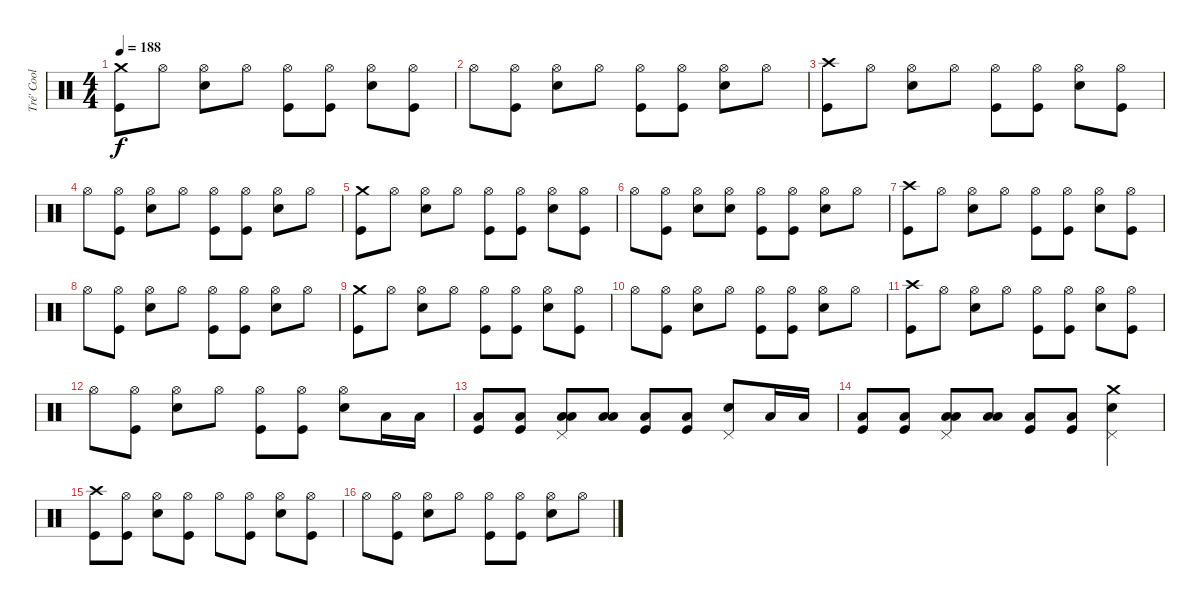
\track ("Tré' Cool" "Tré' Cool") {instrument percussion}
\staff {score}
\articulation defaults
\ts (4 4)
\tempo 188
\clef neutral
\ks c
("Crash medium (hit)" "Kick (hit)").8{dy f} "Hi-Hat (open)".8 ("Hi-Hat (open)" "Electric Snare (hit)").8 "Hi-Hat (open)".8 ("Hi-Hat (open)" "Kick (hit)").8 ("Hi-Hat (open)" "Kick (hit)").8 ("Hi-Hat (open)" "Electric Snare (hit)").8 ("Hi-Hat (open)" "Kick (hit)").8 |
"Hi-Hat (open)".8 ("Hi-Hat (open)" "Kick (hit)").8 ("Hi-Hat (open)" "Electric Snare (hit)").8 "Hi-Hat (open)".8 ("Hi-Hat (open)" "Kick (hit)").8 ("Hi-Hat (open)" "Kick (hit)").8 ("Hi-Hat (open)" "Electric Snare (hit)").8 "Hi-Hat (open)".8 |
("Crash high (hit)" "Kick (hit)").8 "Hi-Hat (open)".8 ("Hi-Hat (open)" "Electric Snare (hit)").8 "Hi-Hat (open)".8 ("Hi-Hat (open)" "Kick (hit)").8 ("Hi-Hat (open)" "Kick (hit)").8 ("Hi-Hat (open)" "Electric Snare (hit)").8 ("Hi-Hat (open)" "Kick (hit)").8 |
"Hi-Hat (open)".8 ("Hi-Hat (open)" "Kick (hit)").8 ("Hi-Hat (open)" "Electric Snare (hit)").8 "Hi-Hat (open)".8 ("Hi-Hat (open)" "Kick (hit)").8 ("Hi-Hat (open)" "Kick (hit)").8 ("Hi-Hat (open)" "Electric Snare (hit)").8 "Hi-Hat (open)".8 |
("Crash medium (hit)" "Kick (hit)").8 "Hi-Hat (open)".8 ("Hi-Hat (open)" "Electric Snare (hit)").8 "Hi-Hat (open)".8 ("Hi-Hat (open)" "Kick (hit)").8 ("Hi-Hat (open)" "Kick (hit)").8 ("Hi-Hat (open)" "Electric Snare (hit)").8 ("Hi-Hat (open)" "Kick (hit)").8 |
"Hi-Hat (open)".8 ("Hi-Hat (open)" "Kick (hit)").8 ("Hi-Hat (open)" "Electric Snare (hit)").8 ("Hi-Hat (open)" "Electric Snare (hit)").8 ("Hi-Hat (open)" "Kick (hit)").8 ("Hi-Hat (open)" "Kick (hit)").8 ("Hi-Hat (open)" "Electric Snare (hit)").8 "Hi-Hat (open)".8 |
("Crash high (hit)" "Kick (hit)").8 "Hi-Hat (open)".8 ("Hi-Hat (open)" "Electric Snare (hit)").8 "Hi-Hat (open)".8 ("Hi-Hat (open)" "Kick (hit)").8 ("Hi-Hat (open)" "Kick (hit)").8 ("Hi-Hat (open)" "Electric Snare (hit)").8 ("Hi-Hat (open)" "Kick (hit)").8 |
"Hi-Hat (open)".8 ("Hi-Hat (open)" "Kick (hit)").8 ("Hi-Hat (open)" "Electric Snare (hit)").8 "Hi-Hat (open)".8 ("Hi-Hat (open)" "Kick (hit)").8 ("Hi-Hat (open)" "Kick (hit)").8 ("Hi-Hat (open)" "Electric Snare (hit)").8 "Hi-Hat (open)".8 |
("Crash medium (hit)" "Kick (hit)").8 "Hi-Hat (open)".8 ("Hi-Hat (open)" "Electric Snare (hit)").8 "Hi-Hat (open)".8 ("Hi-Hat (open)" "Kick (hit)").8 ("Hi-Hat (open)" "Kick (hit)").8 ("Hi-Hat (open)" "Electric Snare (hit)").8 ("Hi-Hat (open)" "Kick (hit)").8 |
"Hi-Hat (open)".8 ("Hi-Hat (open)" "Kick (hit)").8 ("Hi-Hat (open)" "Electric Snare (hit)").8 "Hi-Hat (open)".8 ("Hi-Hat (open)" "Kick (hit)").8 ("Hi-Hat (open)" "Kick (hit)").8 ("Hi-Hat (open)" "Electric Snare (hit)").8 "Hi-Hat (open)".8 |
("Crash high (hit)" "Kick (hit)").8 "Hi-Hat (open)".8 ("Hi-Hat (open)" "Electric Snare (hit)").8 "Hi-Hat (open)".8 ("Hi-Hat (open)" "Kick (hit)").8 ("Hi-Hat (open)" "Kick (hit)").8 ("Hi-Hat (open)" "Electric Snare (hit)").8 ("Hi-Hat (open)" "Kick (hit)").8 |
"Hi-Hat (open)".8 ("Hi-Hat (open)" "Kick (hit)").8 ("Hi-Hat (open)" "Electric Snare (hit)").8 "Hi-Hat (open)".8 ("Hi-Hat (open)" "Kick (hit)").8 ("Hi-Hat (open)" "Kick (hit)").8 ("Hi-Hat (open)" "Electric Snare (hit)").8 "Low Floor Tom (hit)".16 "Low Floor Tom (hit)".16 |
("Low Floor Tom (hit)" "Kick (hit)").8 ("Low Floor Tom (hit)" "Kick (hit)").8 ("Low Tom (hit)" "Low Floor Tom (hit)" "Pedal Hi-Hat (hit)").8 ("Low Tom (hit)" "Low Floor Tom (hit)").8 ("Low Floor Tom (hit)" "Kick (hit)").8 ("Low Floor Tom (hit)" "Kick (hit)").8 ("Electric Snare (hit)" "Pedal Hi-Hat (hit)").8 "Low Floor Tom (hit)".16 "Low Floor Tom (hit)".16 |
("Low Floor Tom (hit)" "Kick (hit)").8 ("Low Floor Tom (hit)" "Kick (hit)").8 ("Low Tom (hit)" "Low Floor Tom (hit)" "Pedal Hi-Hat (hit)").8 ("Low Tom (hit)" "Low Floor Tom (hit)").8 ("Low Floor Tom (hit)" "Kick (hit)").8 ("Low Floor Tom (hit)" "Kick (hit)").8 ("Crash medium (hit)" "Electric Snare (hit)" "Pedal Hi-Hat (hit)").4 |
("Crash high (hit)" "Kick (hit)").8 ("Hi-Hat (open)" "Kick (hit)").8 ("Hi-Hat (open)" "Electric Snare (hit)").8 ("Hi-Hat (open)" "Kick (hit)").8 "Hi-Hat (open)".8 ("Hi-Hat (open)" "Kick (hit)").8 ("Hi-Hat (open)" "Electric Snare (hit)").8 ("Hi-Hat (open)" "Kick (hit)").8 |
"Hi-Hat (open)".8 ("Hi-Hat (open)" "Kick (hit)").8 ("Hi-Hat (open)" "Electric Snare (hit)").8 "Hi-Hat (open)".8 ("Hi-Hat (open)" "Kick (hit)").8 ("Hi-Hat (open)" "Kick (hit)").8 ("Hi-Hat (open)" "Electric Snare (hit)").8 "Hi-Hat (open)".8
